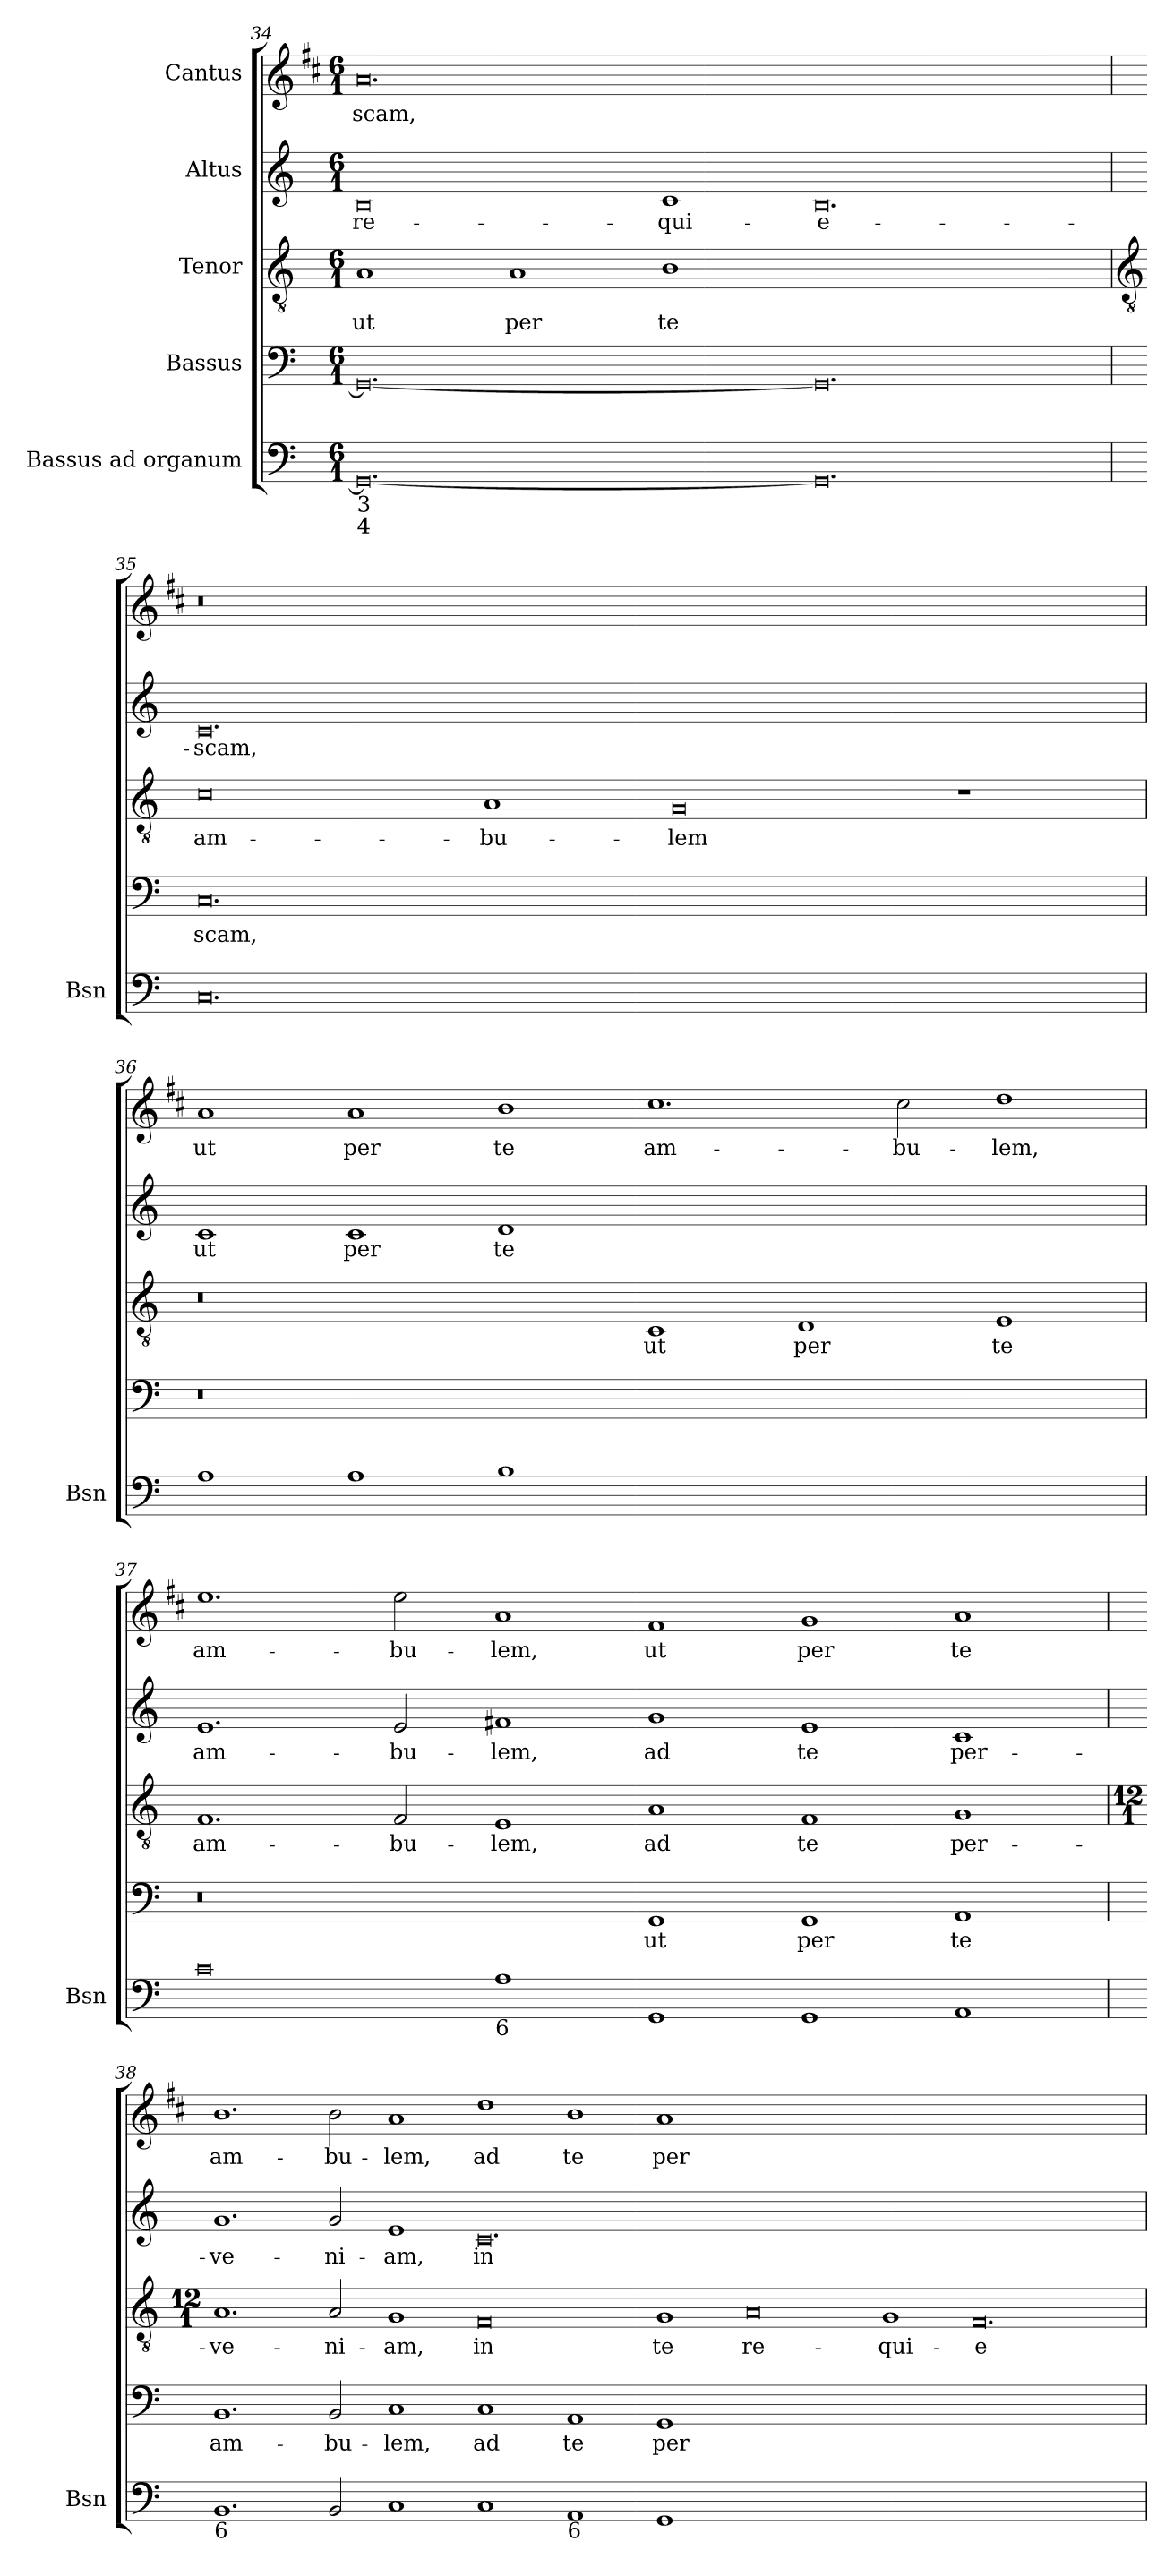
**kern	**kern	**text	**kern	**text	**kern	**text	**kern	**text
*part5	*part4	*part4	*part3	*part3	*part2	*part2	*part1	*part1
*staff5	*staff4	*staff4	*staff3	*staff3	*staff2	*staff2	*staff1	*staff1
*I"Bassus ad organum	*I"Bassus	*	*I"Tenor	*	*I"Altus	*	*I"Cantus	*
*I'Bsn	*	*	*	*	*	*	*	*
*clefF4	*clefF4	*	*clefGv2	*	*clefG2	*	*clefG2	*
*	*	*	*	*	*	*	*ITrd1c2	*
*k[]	*k[]	*	*k[]	*	*k[]	*	*k[]	*
*C:	*C:	*	*C:	*	*C:	*	*C:	*
*M6/1	*M6/1	*	*M6/1	*	*M6/1	*	*M6/1	*
=34	=34	=34	=34	=34	=34	=34	=34	=34
!LO:TX:b:t=3	!	!	!	!	!	!	!	!
!LO:TX:b:t=4	!	!	!	!	!	!	!	!
!	!	!	!	!LO:LY:b	!	!LO:LY:b	!	!LO:LY:b
0.GG_	0.GG_	.	1A	ut	0B	re-	0.g	scam,
!	!	!	!	!LO:LY:b	!	!	!	!
.	.	.	1A	per	.	.	.	.
!	!	!	!	!LO:LY:b	!	!LO:LY:b	!	!
.	.	.	1B	te	1c	-qui-	.	.
!	!	!	!	!	!	!LO:LY:b	!	!
0.GG]	0.GG]	.	0.ryy	.	0.B	-e-	0.ryy	.
!!LO:LB:g=z
=35	=35	=35	=35	=35	=35	=35	=35	=35
*	*	*	*clefGv2	*	*	*	*	*
!	!	!LO:LY:b	!	!LO:LY:b	!	!LO:LY:b	!	!
0.C	0.C	scam,	0c	am-	0.c	-scam,	0.r	.
!	!	!	!	!LO:LY:b	!	!	!	!
.	.	.	1A	-bu-	.	.	.	.
!	!	!	!	!LO:LY:b	!	!	!	!
0.ryy	0.ryy	.	0G	-lem	0.ryy	.	0.ryy	.
.	.	.	1r	.	.	.	.	.
!!LO:LB:g=z
=36	=36	=36	=36	=36	=36	=36	=36	=36
!	!	!	!	!	!	!LO:LY:b	!	!LO:LY:b
1A	0.r	.	0.r	.	1c	ut	1g	ut
!	!	!	!	!	!	!LO:LY:b	!	!LO:LY:b
1A	.	.	.	.	1c	per	1g	per
!	!	!	!	!	!	!LO:LY:b	!	!LO:LY:b
1B	.	.	.	.	1d	te	1a	te
!	!	!	!	!LO:LY:b	!	!	!	!LO:LY:b
0.ryy	0.ryy	.	1C	ut	0.ryy	.	1.b	am-
!	!	!	!	!LO:LY:b	!	!	!	!
.	.	.	1D	per	.	.	.	.
!	!	!	!	!	!	!	!	!LO:LY:b
.	.	.	.	.	.	.	2b	-bu-
!	!	!	!	!LO:LY:b	!	!	!	!LO:LY:b
.	.	.	1E	te	.	.	1cc	-lem,
!!LO:LB:g=z
=37	=37	=37	=37	=37	=37	=37	=37	=37
!	!	!	!	!LO:LY:b	!	!LO:LY:b	!	!LO:LY:b
0c	0.r	.	1.F	am-	1.e	am-	1.dd	am-
!	!	!	!	!LO:LY:b	!	!LO:LY:b	!	!LO:LY:b
.	.	.	2F	-bu-	2e	-bu-	2dd	-bu-
!LO:TX:b:t=6	!	!	!	!	!	!	!	!
!	!	!	!	!LO:LY:b	!	!LO:LY:b	!	!LO:LY:b
1A	.	.	1E	-lem,	1f#X	-lem,	1g	-lem,
!	!	!LO:LY:b	!	!LO:LY:b	!	!LO:LY:b	!	!LO:LY:b
1GG	1GG	ut	1A	ad	1g	ad	1e	ut
!	!	!LO:LY:b	!	!LO:LY:b	!	!LO:LY:b	!	!LO:LY:b
1GG	1GG	per	1F	te	1e	te	1f	per
!	!	!LO:LY:b	!	!LO:LY:b	!	!LO:LY:b	!	!LO:LY:b
1AA	1AA	te	1G	per-	1c	per-	1g	te
=38	=38	=38	=38	=38	=38	=38	=38	=38
*	*	*	*M12/1	*	*	*	*	*
!LO:TX:b:t=6	!	!	!	!	!	!	!	!
!	!	!LO:LY:b	!	!LO:LY:b	!	!LO:LY:b	!	!LO:LY:b
1.BB	1.BB	am-	1.A	-ve-	1.g	-ve-	1.a	am-
!	!	!LO:LY:b	!	!LO:LY:b	!	!LO:LY:b	!	!LO:LY:b
2BB	2BB	-bu-	2A	-ni-	2g	-ni-	2a	-bu-
!	!	!LO:LY:b	!	!LO:LY:b	!	!LO:LY:b	!	!LO:LY:b
1C	1C	-lem,	1G	-am,	1e	-am,	1g	-lem,
!	!	!LO:LY:b	!	!LO:LY:b	!	!LO:LY:b	!	!LO:LY:b
1C	1C	ad	0F	in	0.c	in	1cc	ad
!LO:TX:b:t=6	!	!	!	!	!	!	!	!
!	!	!LO:LY:b	!	!	!	!	!	!LO:LY:b
1AA	1AA	te	.	.	.	.	1a	te
!	!	!LO:LY:b	!	!LO:LY:b	!	!	!	!LO:LY:b
1GG	1GG	per-	1G	te	.	.	1g	per-
!	!	!	!	!LO:LY:b	!	!	!	!
00.ryy	00.ryy	.	0A	re-	00.ryy	.	00.ryy	.
!	!	!	!	!LO:LY:b	!	!	!	!
.	.	.	1G	-qui-	.	.	.	.
!	!	!	!	!LO:LY:b	!	!	!	!
.	.	.	0.F	-e-	.	.	.	.
=	=	=	=	=	=	=	=	=
*-	*-	*-	*-	*-	*-	*-	*-	*-
